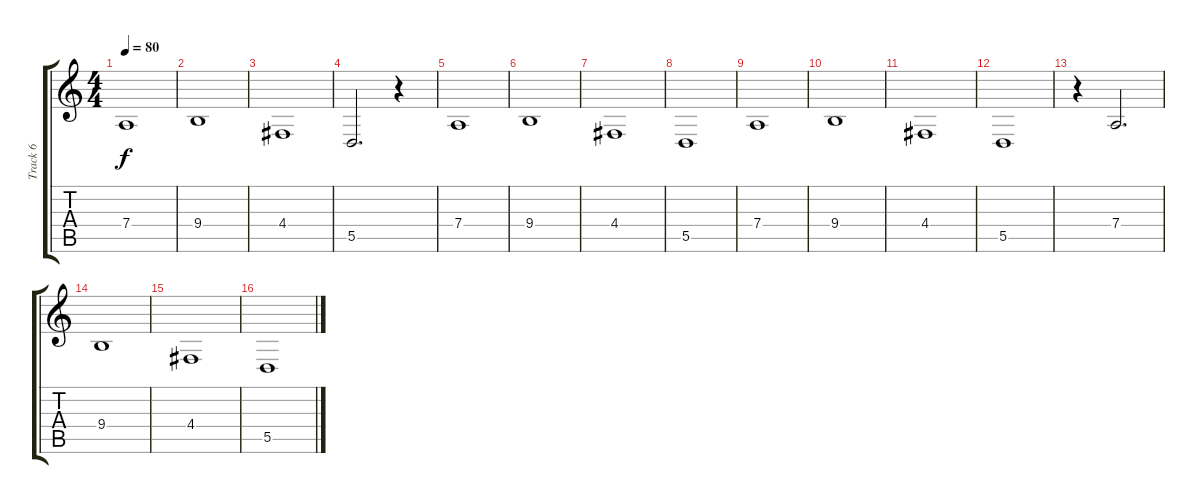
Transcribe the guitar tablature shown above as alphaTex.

\track ("Track 6" "Track 6") {instrument synthstrings1}
\staff {score tabs}
\tuning (E4 B3 G3 D3 A2 E2) {hide}
\ts (4 4)
\tempo 80
\clef g2
\ks c
7.4.1{dy f instrument synthstrings1} |
9.4.1 |
4.4.1 |
5.5.2{d} r.4 |
7.4.1 |
9.4.1 |
4.4.1 |
5.5.1 |
7.4.1 |
9.4.1 |
4.4.1 |
5.5.1 |
r.4 7.4.2{d} |
9.4.1 |
4.4.1 |
5.5.1
